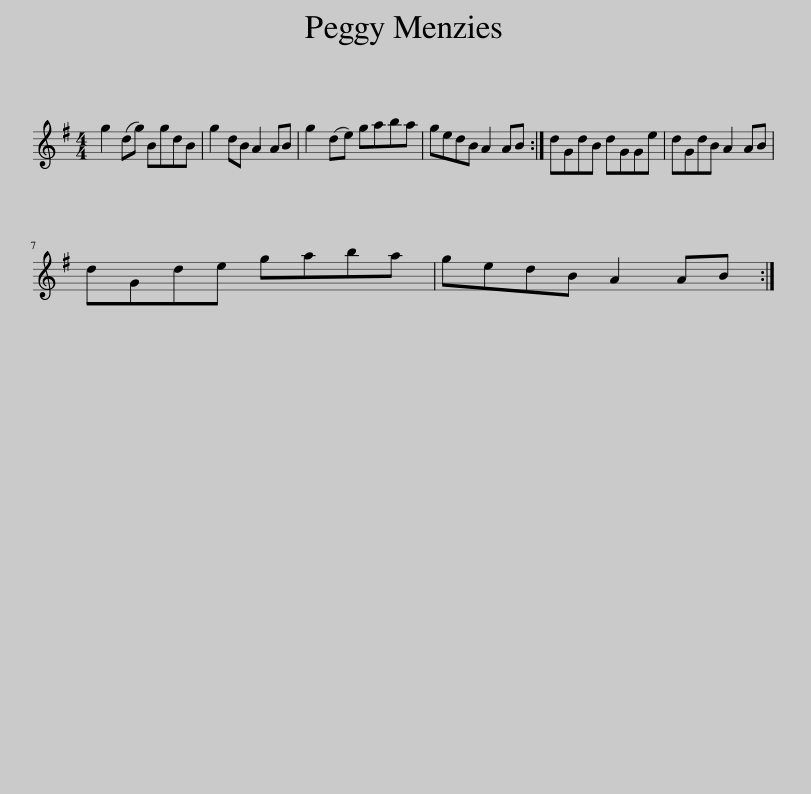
X:1
L:1/8
M:4/4
I:linebreak $
K:G
V:1 treble
V:1
 g2 (dg) BgdB | g2 dB A2 AB | g2 (de) gaba | gedB A2 AB :| dGdB dGGe | %5
 dGdB A2 AB |$ dGde gaba | gedB A2 AB :| %8
